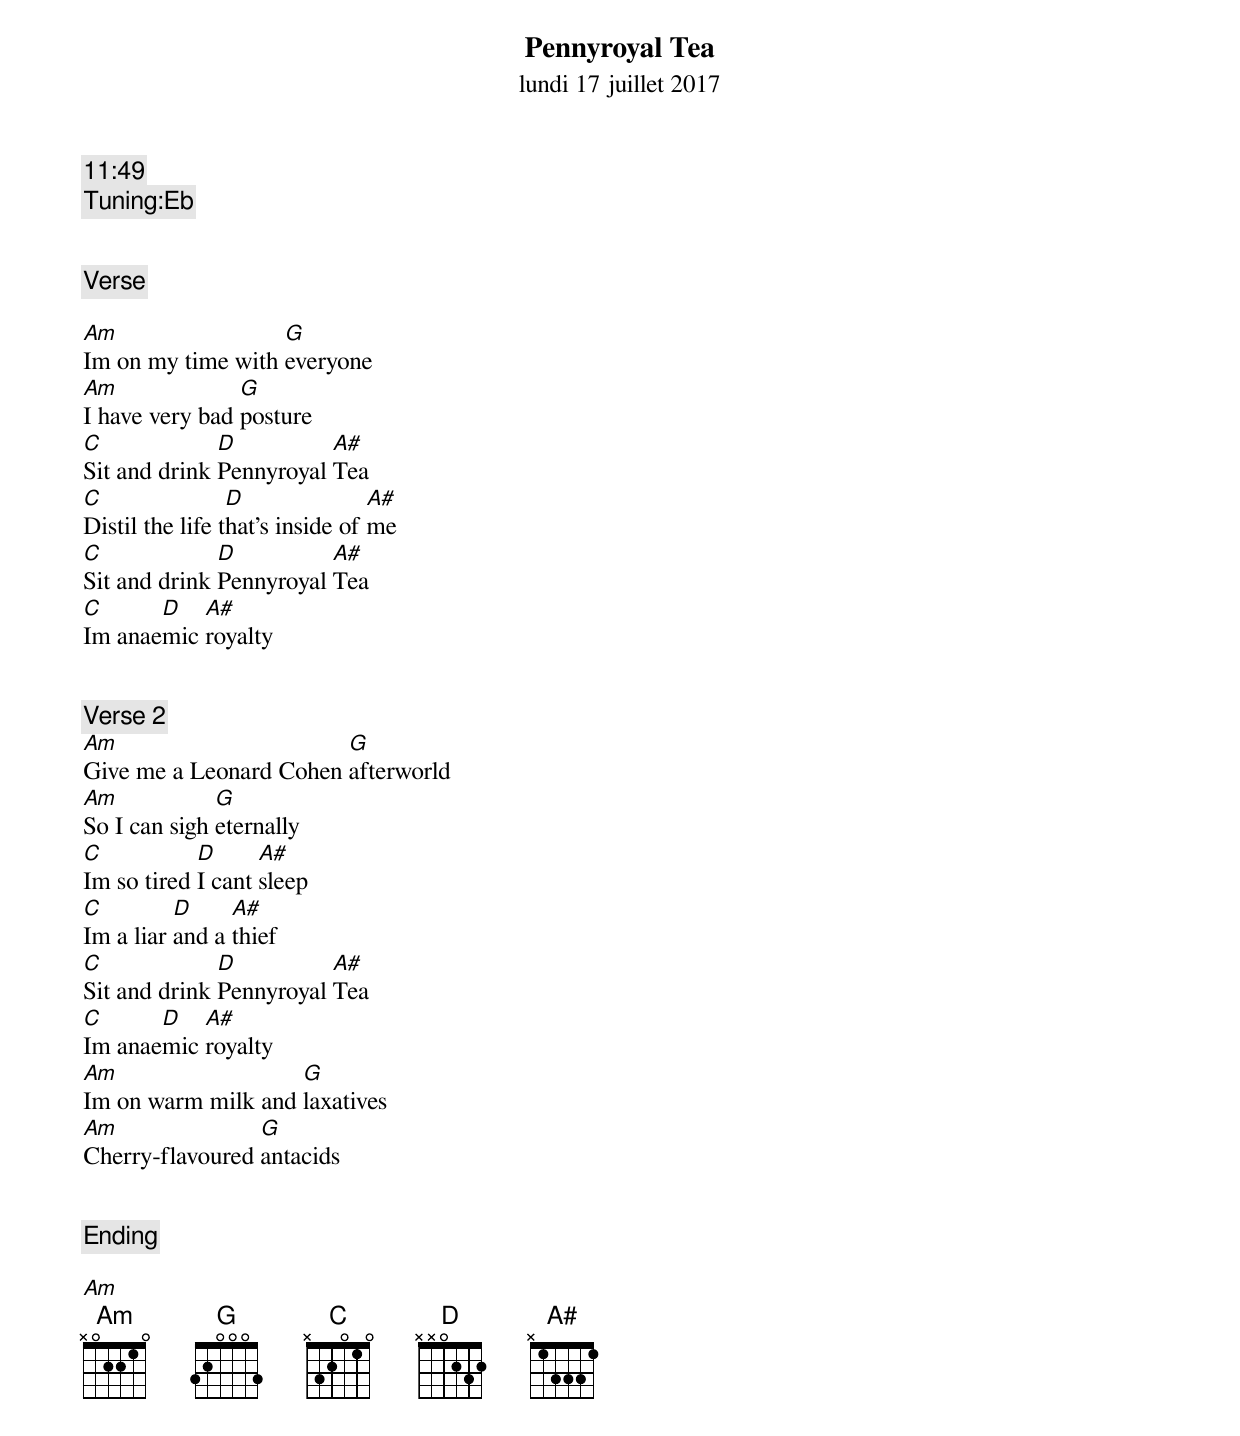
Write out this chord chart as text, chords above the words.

Pennyroyal Tea
lundi 17 juillet 2017
11:49
Tuning:Eb


[Verse]

Am                 G
Im on my time with everyone
Am              G
I have very bad posture
C             D          A#
Sit and drink Pennyroyal Tea
C                D               A#
Distil the life that’s inside of me
C             D          A#
Sit and drink Pennyroyal Tea
C      D   A#
Im anaemic royalty


[Verse 2]
Am                      G
Give me a Leonard Cohen afterworld
Am            G
So I can sigh eternally
C           D      A#
Im so tired I cant sleep
C         D     A#
Im a liar and a thief
C             D          A#
Sit and drink Pennyroyal Tea
C      D   A#
Im anaemic royalty
Am                  G
Im on warm milk and laxatives
Am               G
Cherry-flavoured antacids


[Ending]

Am
